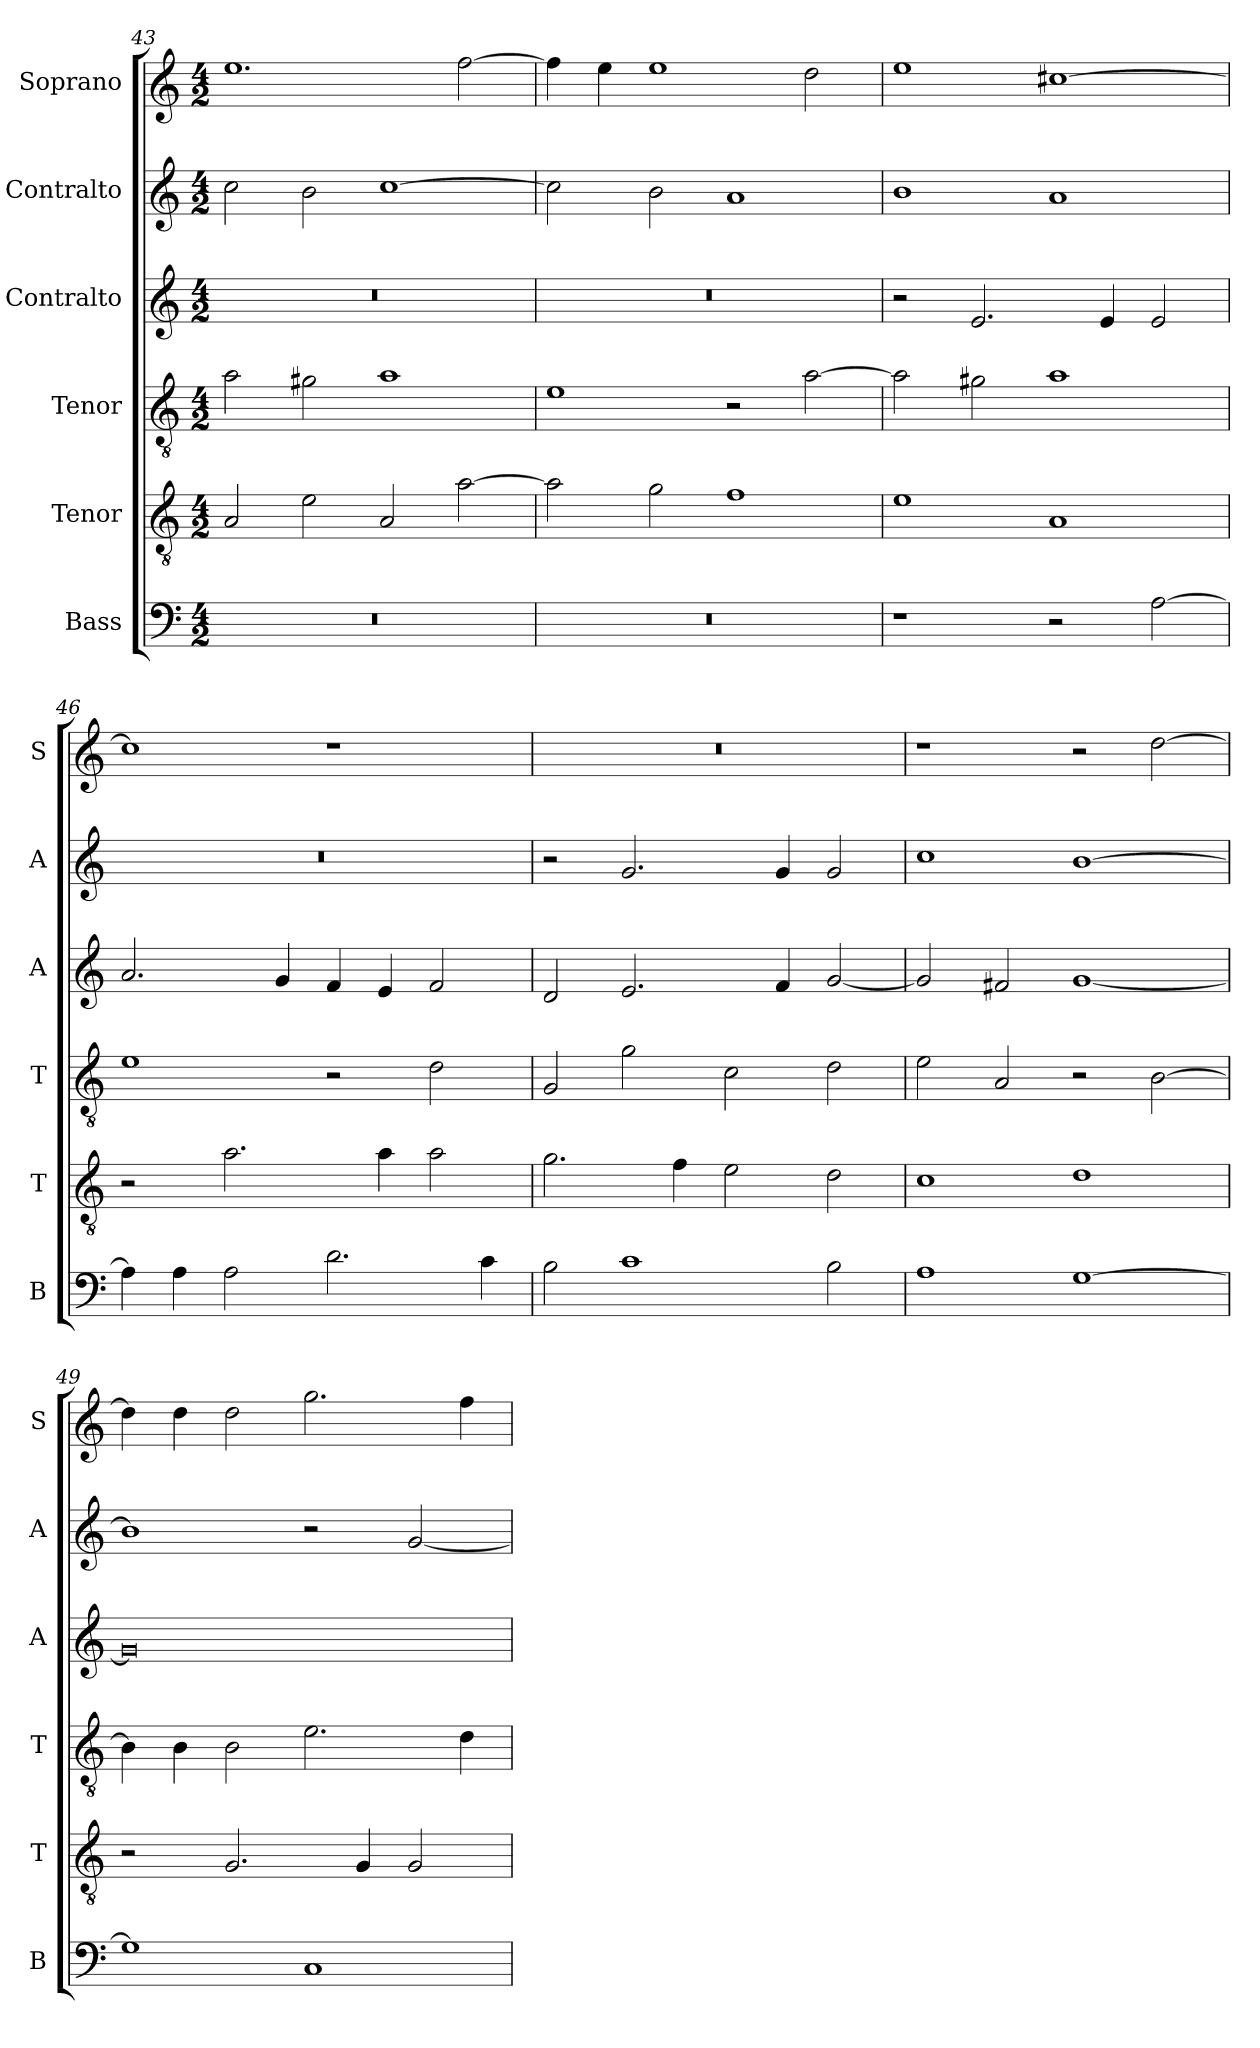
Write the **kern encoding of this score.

**kern	**kern	**kern	**kern	**kern	**kern
*part6	*part5	*part4	*part3	*part2	*part1
*staff6	*staff5	*staff4	*staff3	*staff2	*staff1
*I"Bass	*I"Tenor	*I"Tenor	*I"Contralto	*I"Contralto	*I"Soprano
*I'B	*I'T	*I'T	*I'A	*I'A	*I'S
*clefF4	*clefGv2	*clefGv2	*clefG2	*clefG2	*clefG2
*k[]	*k[]	*k[]	*k[]	*k[]	*k[]
*G:mix	*G:mix	*G:mix	*G:mix	*G:mix	*G:mix
*M4/2	*M4/2	*M4/2	*M4/2	*M4/2	*M4/2
=43	=43	=43	=43	=43	=43
0r	2A	2a	0r	2cc	1.ee
.	2e	2g#X	.	2b	.
.	2A	1a	.	[1cc	.
.	[2a	.	.	.	[2ff
=44	=44	=44	=44	=44	=44
0r	2a]	1e	0r	2cc]	4ff]
.	.	.	.	.	4ee
.	2g	.	.	2b	1ee
.	1f	2r	.	1a	.
.	.	[2a	.	.	2dd
=45	=45	=45	=45	=45	=45
1r	1e	2a]	2r	1b	1ee
.	.	2g#X	2.e	.	.
2r	1A	1a	.	1a	[1cc#X
.	.	.	4e	.	.
[2A	.	.	2e	.	.
=46	=46	=46	=46	=46	=46
4A]	2r	1e	2.a	0r	1cc#]
4A	.	.	.	.	.
2A	2.a	.	.	.	.
.	.	.	4g	.	.
2.d	.	2r	4f	.	1r
.	4a	.	4e	.	.
.	2a	2d	2f	.	.
4c	.	.	.	.	.
=47	=47	=47	=47	=47	=47
2B	2.g	2G	2d	2r	0r
1c	.	2g	2.e	2.g	.
.	4f	.	.	.	.
.	2e	2c	.	.	.
.	.	.	4f	4g	.
2B	2d	2d	[2g	2g	.
=48	=48	=48	=48	=48	=48
1A	1c	2e	2g]	1cc	1r
.	.	2A	2f#X	.	.
[1G	1d	2r	[1g	[1b	2r
.	.	[2B	.	.	[2dd
=49	=49	=49	=49	=49	=49
1G]	2r	4B]	0g]	1b]	4dd]
.	.	4B	.	.	4dd
.	2.G	2B	.	.	2dd
1C	.	2.e	.	2r	2.gg
.	4G	.	.	.	.
.	2G	.	.	[2g	.
.	.	4d	.	.	4ff
=	=	=	=	=	=
*-	*-	*-	*-	*-	*-
